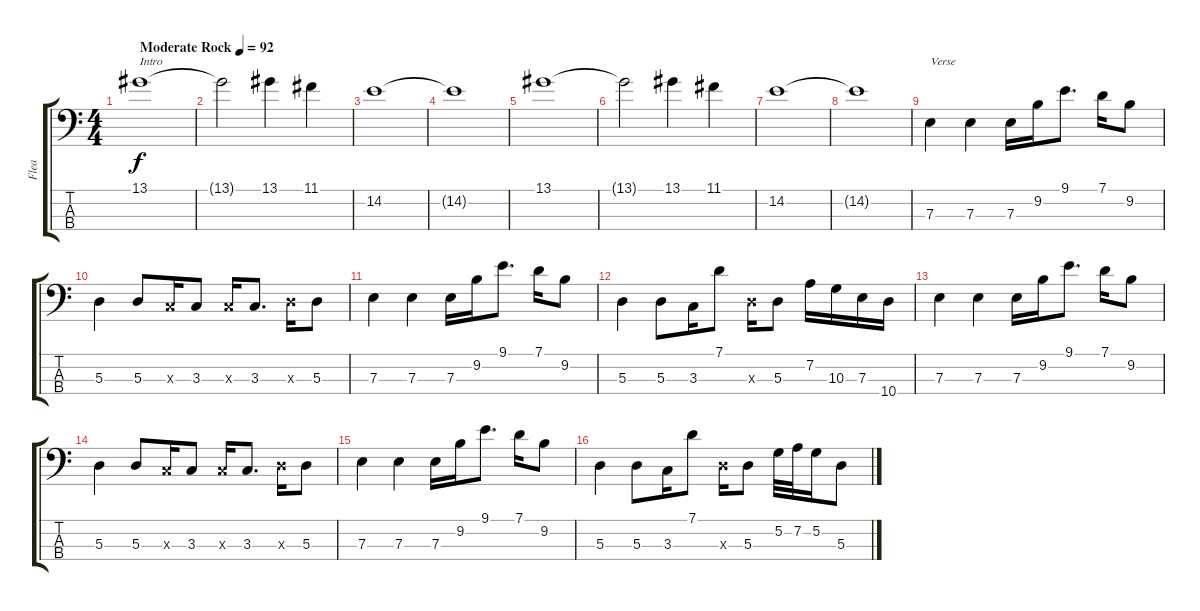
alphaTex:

\track ("Flea" "Flea") {instrument electricbassfinger}
\staff {score tabs}
\tuning (G2 D2 A1 E1) {hide}
\ts (4 4)
\tempo (92 "Moderate Rock")
\clef f4
\ks c
13.1.1{txt "Intro" dy f instrument electricbassfinger} |
13.1{t}.2 13.1.4 11.1.4 |
14.2.1 |
14.2{t}.1 |
13.1.1 |
13.1{t}.2 13.1.4 11.1.4 |
14.2.1 |
14.2{t}.1 |
7.3.4{txt "Verse"} 7.3.4 7.3.16 9.2.16 9.1.8{d} 7.1.16 9.2.8 |
5.3.4 5.3.8 3.3{x}.16 3.3.8 3.3{x}.16 3.3.8{d} 5.3{x}.16 5.3.8 |
7.3.4 7.3.4 7.3.16 9.2.16 9.1.8{d} 7.1.16 9.2.8 |
5.3.4 5.3.8 3.3.16 7.1.8 5.3{x}.16 5.3.8 7.2.16 10.3.16 7.3.16 10.4.16 |
7.3.4 7.3.4 7.3.16 9.2.16 9.1.8{d} 7.1.16 9.2.8 |
5.3.4 5.3.8 3.3{x}.16 3.3.8 3.3{x}.16 3.3.8{d} 5.3{x}.16 5.3.8 |
7.3.4 7.3.4 7.3.16 9.2.16 9.1.8{d} 7.1.16 9.2.8 |
5.3.4 5.3.8 3.3.16 7.1.8 5.3{x}.16 5.3.8 5.2.32 7.2.32 5.2.16 5.3.8
